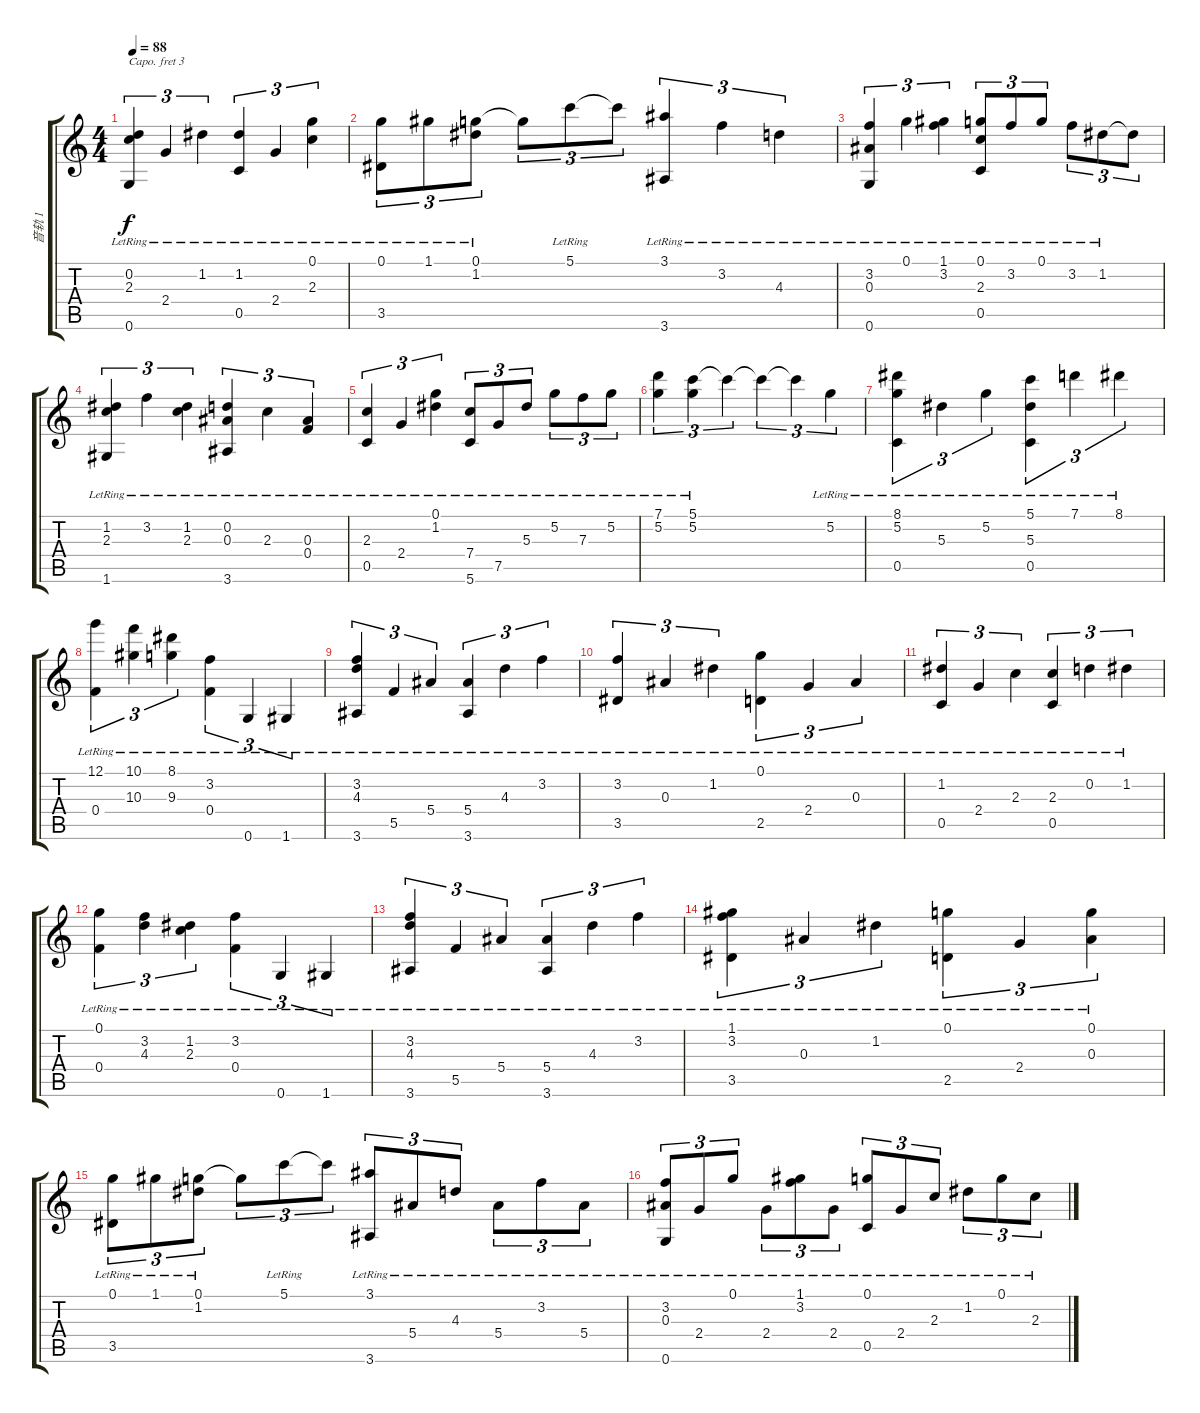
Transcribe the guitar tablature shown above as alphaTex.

\track ("音轨 1" "音轨 1") {instrument acousticguitarnylon}
\staff {score tabs}
\capo 3
\tuning (E4 B3 G3 D3 A2 E2) {hide}
\ts (4 4)
\tempo 88
\clef g2
\ks c
(0.2{lr} 2.3{lr} 0.6{lr}).4{tu (3 2) dy f} 2.4{lr}.4{tu (3 2)} 1.2{lr}.4{tu (3 2)} (1.2{lr} 0.5{lr}).4{tu (3 2)} 2.4{lr}.4{tu (3 2)} (0.1{lr} 2.3{lr}).4{tu (3 2)} |
(0.1{lr} 3.5{lr}).8{tu (3 2)} 1.1{lr}.8{tu (3 2)} (0.1{lr} 1.2{lr}).8{tu (3 2)} 0.1{t}.8{tu (3 2)} 5.1{lr}.8{tu (3 2)} 5.1{t}.8{tu (3 2)} (3.1{lr} 3.6{lr}).4{tu (3 2)} 3.2{lr}.4{tu (3 2)} 4.3{lr}.4{tu (3 2)} |
(3.2{lr} 0.3{lr} 0.6{lr}).4{tu (3 2)} 0.1{lr}.4{tu (3 2)} (1.1{lr} 3.2{lr}).4{tu (3 2)} (0.1{lr} 2.3{lr} 0.5{lr}).8{tu (3 2)} 3.2{lr}.8{tu (3 2)} 0.1{lr}.8{tu (3 2)} 3.2{lr}.8{tu (3 2)} 1.2{lr}.8{tu (3 2)} 1.2{t}.8{tu (3 2)} |
(1.2{lr} 2.3{lr} 1.6{lr}).4{tu (3 2)} 3.2{lr}.4{tu (3 2)} (1.2{lr} 2.3{lr}).4{tu (3 2)} (0.2{lr} 0.3{lr} 3.6{lr}).4{tu (3 2)} 2.3{lr}.4{tu (3 2)} (0.3{lr} 0.4{lr}).4{tu (3 2)} |
(2.3{lr} 0.5{lr}).4{tu (3 2)} 2.4{lr}.4{tu (3 2)} (0.1{lr} 1.2{lr}).4{tu (3 2)} (7.4{lr} 5.6{lr}).8{tu (3 2)} 7.5{lr}.8{tu (3 2)} 5.3{lr}.8{tu (3 2)} 5.2{lr}.8{tu (3 2)} 7.3{lr}.8{tu (3 2)} 5.2{lr}.8{tu (3 2)} |
(7.1{lr} 5.2{lr}).4{tu (3 2)} (5.1{lr} 5.2{lr}).4{tu (3 2)} 5.1{t}.4{tu (3 2)} 5.1{t}.4{tu (3 2)} 5.1{t}.4{tu (3 2)} 5.2{lr}.4{tu (3 2)} |
(8.1{lr} 5.2{lr} 0.5{lr}).4{tu (3 2)} 5.3{lr}.4{tu (3 2)} 5.2{lr}.4{tu (3 2)} (5.1{lr} 5.3{lr} 0.5{lr}).4{tu (3 2)} 7.1{lr}.4{tu (3 2)} 8.1{lr}.4{tu (3 2)} |
(12.1{lr} 0.4{lr}).4{tu (3 2)} (10.1{lr} 10.3{lr}).4{tu (3 2)} (8.1{lr} 9.3{lr}).4{tu (3 2)} (3.2{lr} 0.4{lr}).4{tu (3 2)} 0.6{lr}.4{tu (3 2)} 1.6{lr}.4{tu (3 2)} |
(3.2{lr} 4.3{lr} 3.6{lr}).4{tu (3 2)} 5.5{lr}.4{tu (3 2)} 5.4{lr}.4{tu (3 2)} (5.4{lr} 3.6{lr}).4{tu (3 2)} 4.3{lr}.4{tu (3 2)} 3.2{lr}.4{tu (3 2)} |
(3.2{lr} 3.5{lr}).4{tu (3 2)} 0.3{lr}.4{tu (3 2)} 1.2{lr}.4{tu (3 2)} (0.1{lr} 2.5{lr}).4{tu (3 2)} 2.4{lr}.4{tu (3 2)} 0.3{lr}.4{tu (3 2)} |
(1.2{lr} 0.5{lr}).4{tu (3 2)} 2.4{lr}.4{tu (3 2)} 2.3{lr}.4{tu (3 2)} (2.3{lr} 0.5{lr}).4{tu (3 2)} 0.2{lr}.4{tu (3 2)} 1.2{lr}.4{tu (3 2)} |
(0.1{lr} 0.4{lr}).4{tu (3 2)} (3.2{lr} 4.3{lr}).4{tu (3 2)} (1.2{lr} 2.3{lr}).4{tu (3 2)} (3.2{lr} 0.4{lr}).4{tu (3 2)} 0.6{lr}.4{tu (3 2)} 1.6{lr}.4{tu (3 2)} |
(3.2{lr} 4.3{lr} 3.6{lr}).4{tu (3 2)} 5.5{lr}.4{tu (3 2)} 5.4{lr}.4{tu (3 2)} (5.4{lr} 3.6{lr}).4{tu (3 2)} 4.3{lr}.4{tu (3 2)} 3.2{lr}.4{tu (3 2)} |
(1.1{lr} 3.2{lr} 3.5{lr}).4{tu (3 2)} 0.3{lr}.4{tu (3 2)} 1.2{lr}.4{tu (3 2)} (0.1{lr} 2.5{lr}).4{tu (3 2)} 2.4{lr}.4{tu (3 2)} (0.1{lr} 0.3{lr}).4{tu (3 2)} |
(0.1{lr} 3.5{lr}).8{tu (3 2)} 1.1{lr}.8{tu (3 2)} (0.1{lr} 1.2{lr}).8{tu (3 2)} 0.1{t}.8{tu (3 2)} 5.1{lr}.8{tu (3 2)} 5.1{t}.8{tu (3 2)} (3.1{lr} 3.6{lr}).8{tu (3 2)} 5.4{lr}.8{tu (3 2)} 4.3{lr}.8{tu (3 2)} 5.4{lr}.8{tu (3 2)} 3.2{lr}.8{tu (3 2)} 5.4{lr}.8{tu (3 2)} |
(3.2{lr} 0.3{lr} 0.6{lr}).8{tu (3 2)} 2.4{lr}.8{tu (3 2)} 0.1{lr}.8{tu (3 2)} 2.4{lr}.8{tu (3 2)} (1.1{lr} 3.2{lr}).8{tu (3 2)} 2.4{lr}.8{tu (3 2)} (0.1{lr} 0.5{lr}).8{tu (3 2)} 2.4{lr}.8{tu (3 2)} 2.3{lr}.8{tu (3 2)} 1.2{lr}.8{tu (3 2)} 0.1{lr}.8{tu (3 2)} 2.3{lr}.8{tu (3 2)}
